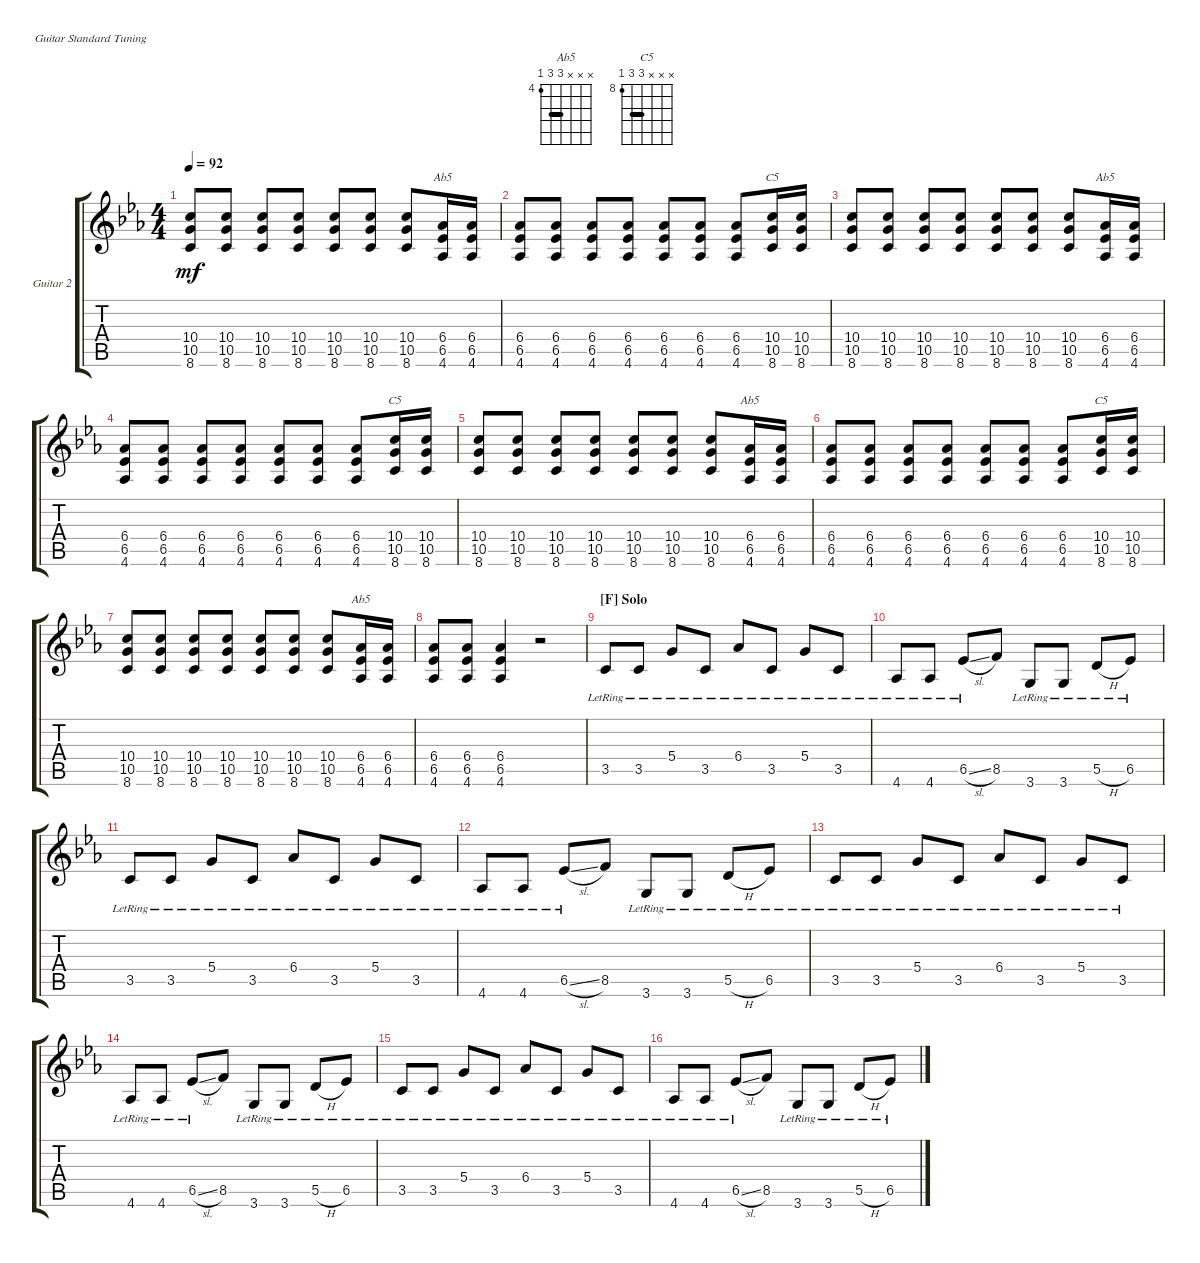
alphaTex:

\defaultSystemsLayout 4
\bracketExtendMode groupsimilarinstruments
\firstSystemTrackNameOrientation horizontal
\otherSystemsTrackNameOrientation horizontal
\track ("Guitar 2" "Guitar 2") {instrument distortionguitar}
\staff {score tabs}
\tuning (E4 B3 G3 D3 A2 E2)
\chord ("Ab5" x x x 6 6 4) {firstfret 4 barre 6}
\chord ("C5" x x x 10 10 8) {firstfret 8 barre 10}
\ts (4 4)
\tempo 92
\clef g2
\ks cminor
(8.6 10.5 10.4).8{dy mf} (8.6 10.5 10.4).8 (8.6 10.5 10.4).8 (8.6 10.5 10.4).8 (8.6 10.5 10.4).8 (8.6 10.5 10.4).8 (8.6 10.5 10.4).8 (4.6 6.5 6.4).16{ch "Ab5"} (4.6 6.5 6.4).16 |
(4.6 6.5 6.4).8 (4.6 6.5 6.4).8 (4.6 6.5 6.4).8 (4.6 6.5 6.4).8 (4.6 6.5 6.4).8 (4.6 6.5 6.4).8 (4.6 6.5 6.4).8 (8.6 10.5 10.4).16{ch "C5"} (10.4 10.5 8.6).16 |
(8.6 10.5 10.4).8 (8.6 10.5 10.4).8 (8.6 10.5 10.4).8 (8.6 10.5 10.4).8 (8.6 10.5 10.4).8 (8.6 10.5 10.4).8 (8.6 10.5 10.4).8 (4.6 6.5 6.4).16{ch "Ab5"} (4.6 6.5 6.4).16 |
(4.6 6.5 6.4).8 (4.6 6.5 6.4).8 (4.6 6.5 6.4).8 (4.6 6.5 6.4).8 (4.6 6.5 6.4).8 (4.6 6.5 6.4).8 (4.6 6.5 6.4).8 (8.6 10.5 10.4).16{ch "C5"} (10.4 10.5 8.6).16 |
(8.6 10.5 10.4).8 (8.6 10.5 10.4).8 (8.6 10.5 10.4).8 (8.6 10.5 10.4).8 (8.6 10.5 10.4).8 (8.6 10.5 10.4).8 (8.6 10.5 10.4).8 (4.6 6.5 6.4).16{ch "Ab5"} (4.6 6.5 6.4).16 |
(4.6 6.5 6.4).8 (4.6 6.5 6.4).8 (4.6 6.5 6.4).8 (4.6 6.5 6.4).8 (4.6 6.5 6.4).8 (4.6 6.5 6.4).8 (4.6 6.5 6.4).8 (8.6 10.5 10.4).16{ch "C5"} (10.4 10.5 8.6).16 |
(8.6 10.5 10.4).8 (8.6 10.5 10.4).8 (8.6 10.5 10.4).8 (8.6 10.5 10.4).8 (8.6 10.5 10.4).8 (8.6 10.5 10.4).8 (8.6 10.5 10.4).8 (4.6 6.5 6.4).16{ch "Ab5"} (4.6 6.5 6.4).16 |
(4.6 6.5 6.4).8 (6.4 6.5 4.6).8 (4.6 6.5 6.4).4 r.2 |
\section ("F" "Solo")
3.5{lr}.8 3.5{lr}.8 5.4{lr}.8 3.5{lr}.8 6.4{lr}.8 3.5{lr}.8 5.4{lr}.8 3.5{lr}.8 |
4.6{lr}.8 4.6{lr}.8 6.5{sl lr}.8 8.5.8 3.6{lr}.8 3.6{lr}.8 5.5{h lr}.8 6.5{lr}.8 |
3.5{lr}.8 3.5{lr}.8 5.4{lr}.8 3.5{lr}.8 6.4{lr}.8 3.5{lr}.8 5.4{lr}.8 3.5{lr}.8 |
4.6{lr}.8 4.6{lr}.8 6.5{sl lr}.8 8.5.8 3.6{lr}.8 3.6{lr}.8 5.5{h lr}.8 6.5{lr}.8 |
3.5{lr}.8 3.5{lr}.8 5.4{lr}.8 3.5{lr}.8 6.4{lr}.8 3.5{lr}.8 5.4{lr}.8 3.5{lr}.8 |
4.6{lr}.8 4.6{lr}.8 6.5{sl lr}.8 8.5.8 3.6{lr}.8 3.6{lr}.8 5.5{h lr}.8 6.5{lr}.8 |
3.5{lr}.8 3.5{lr}.8 5.4{lr}.8 3.5{lr}.8 6.4{lr}.8 3.5{lr}.8 5.4{lr}.8 3.5{lr}.8 |
4.6{lr}.8 4.6{lr}.8 6.5{sl lr}.8 8.5.8 3.6{lr}.8 3.6{lr}.8 5.5{h lr}.8 6.5{lr}.8
